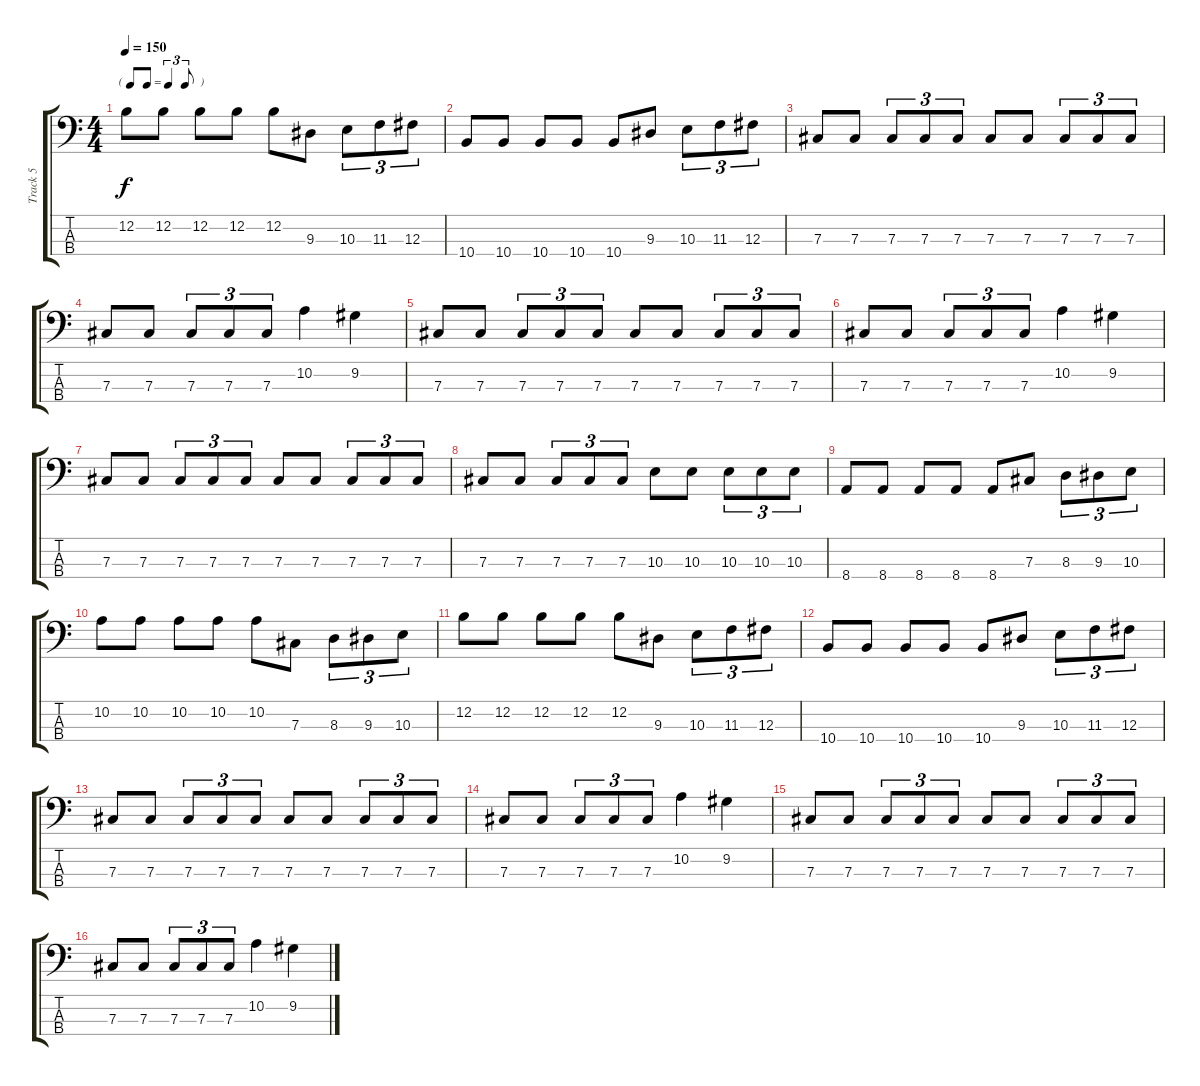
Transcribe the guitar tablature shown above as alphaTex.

\track ("Track 5" "Track 5") {instrument electricbassfinger}
\staff {score tabs}
\tuning (E2 B1 Gb1 Db1) {hide}
\ts (4 4)
\tf triplet8th
\tempo 150
\clef f4
\ks c
12.2.8{dy f} 12.2.8 12.2.8 12.2.8 12.2.8 9.3.8 10.3.8{tu (3 2)} 11.3.8{tu (3 2)} 12.3.8{tu (3 2)} |
10.4.8 10.4.8 10.4.8 10.4.8 10.4.8 9.3.8 10.3.8{tu (3 2)} 11.3.8{tu (3 2)} 12.3.8{tu (3 2)} |
7.3.8 7.3.8 7.3.8{tu (3 2)} 7.3.8{tu (3 2)} 7.3.8{tu (3 2)} 7.3.8 7.3.8 7.3.8{tu (3 2)} 7.3.8{tu (3 2)} 7.3.8{tu (3 2)} |
7.3.8 7.3.8 7.3.8{tu (3 2)} 7.3.8{tu (3 2)} 7.3.8{tu (3 2)} 10.2.4 9.2.4 |
7.3.8 7.3.8 7.3.8{tu (3 2)} 7.3.8{tu (3 2)} 7.3.8{tu (3 2)} 7.3.8 7.3.8 7.3.8{tu (3 2)} 7.3.8{tu (3 2)} 7.3.8{tu (3 2)} |
7.3.8 7.3.8 7.3.8{tu (3 2)} 7.3.8{tu (3 2)} 7.3.8{tu (3 2)} 10.2.4 9.2.4 |
7.3.8 7.3.8 7.3.8{tu (3 2)} 7.3.8{tu (3 2)} 7.3.8{tu (3 2)} 7.3.8 7.3.8 7.3.8{tu (3 2)} 7.3.8{tu (3 2)} 7.3.8{tu (3 2)} |
7.3.8 7.3.8 7.3.8{tu (3 2)} 7.3.8{tu (3 2)} 7.3.8{tu (3 2)} 10.3.8 10.3.8 10.3.8{tu (3 2)} 10.3.8{tu (3 2)} 10.3.8{tu (3 2)} |
8.4.8 8.4.8 8.4.8 8.4.8 8.4.8 7.3.8 8.3.8{tu (3 2)} 9.3.8{tu (3 2)} 10.3.8{tu (3 2)} |
10.2.8 10.2.8 10.2.8 10.2.8 10.2.8 7.3.8 8.3.8{tu (3 2)} 9.3.8{tu (3 2)} 10.3.8{tu (3 2)} |
12.2.8 12.2.8 12.2.8 12.2.8 12.2.8 9.3.8 10.3.8{tu (3 2)} 11.3.8{tu (3 2)} 12.3.8{tu (3 2)} |
10.4.8 10.4.8 10.4.8 10.4.8 10.4.8 9.3.8 10.3.8{tu (3 2)} 11.3.8{tu (3 2)} 12.3.8{tu (3 2)} |
7.3.8{volume 16 instrument electricbassfinger} 7.3.8 7.3.8{tu (3 2)} 7.3.8{tu (3 2)} 7.3.8{tu (3 2)} 7.3.8 7.3.8 7.3.8{tu (3 2)} 7.3.8{tu (3 2)} 7.3.8{tu (3 2)} |
7.3.8 7.3.8 7.3.8{tu (3 2)} 7.3.8{tu (3 2)} 7.3.8{tu (3 2)} 10.2.4 9.2.4 |
7.3.8{volume 16} 7.3.8 7.3.8{tu (3 2)} 7.3.8{tu (3 2)} 7.3.8{tu (3 2)} 7.3.8 7.3.8 7.3.8{tu (3 2)} 7.3.8{tu (3 2)} 7.3.8{tu (3 2)} |
7.3.8 7.3.8 7.3.8{tu (3 2)} 7.3.8{tu (3 2)} 7.3.8{tu (3 2)} 10.2.4 9.2.4
